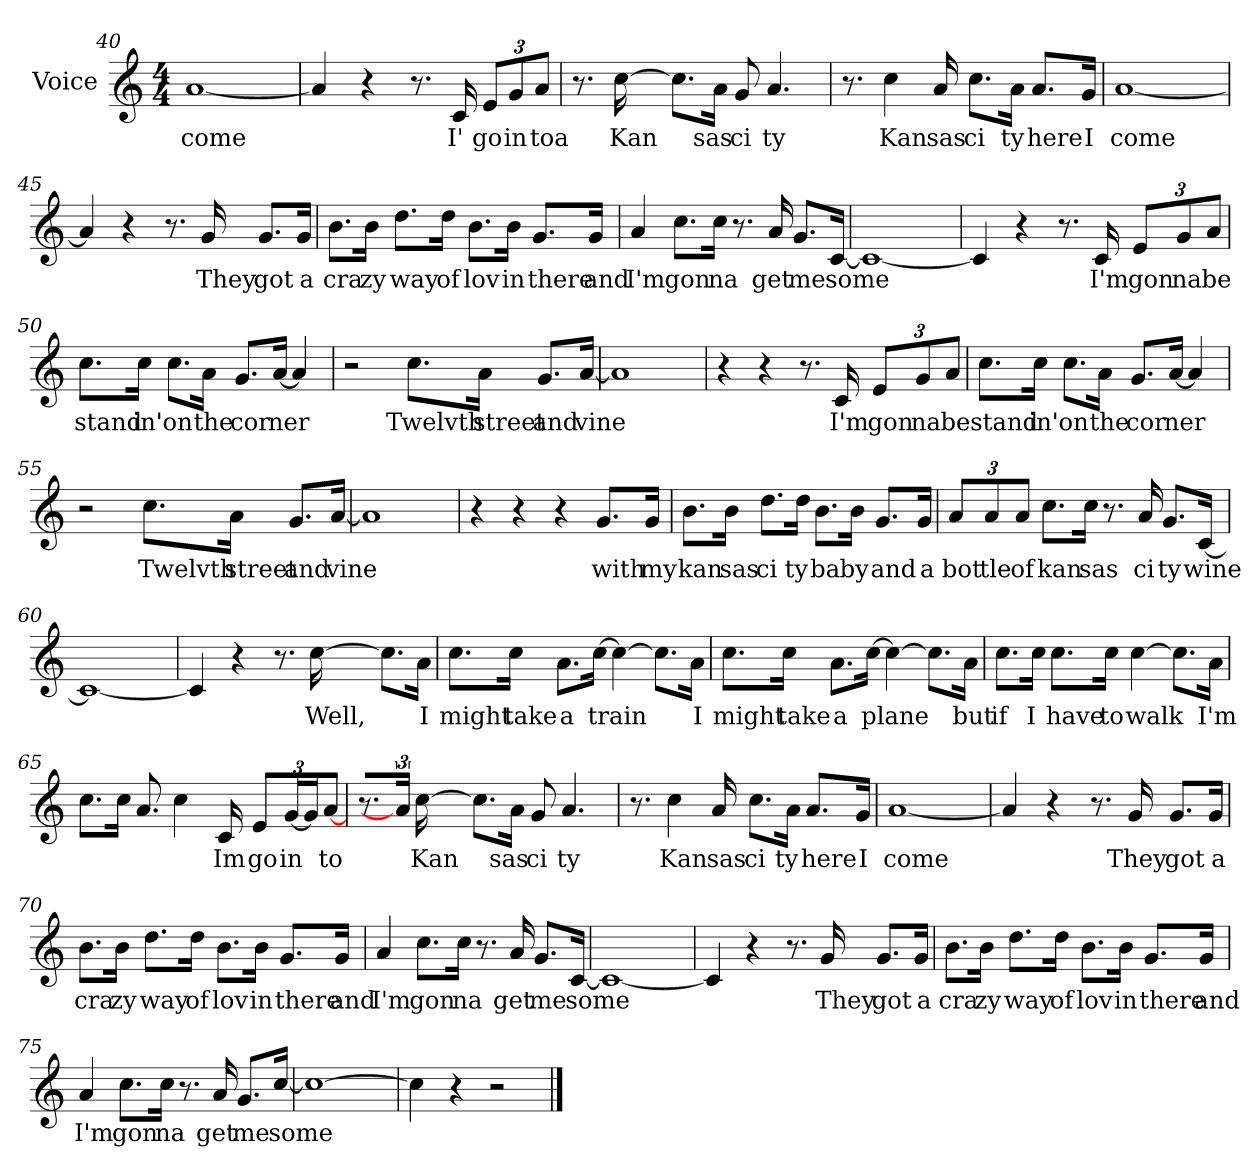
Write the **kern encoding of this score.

**kern	**text
*part1	*part1
*staff1	*staff1
*I"Voice	*
*I'V	*
*clefG2	*
*k[]	*
*C:	*
*M4/4	*
=40	=40
!	!LO:LY:b
[1a	come
=41	=41
4a/]	.
4r	.
8.r	.
!	!LO:LY:b
16c/	I'
!	!LO:LY:b
12e/L	go
!	!LO:LY:b
12g/	in
!	!LO:LY:b
12a/J	toa
=42	=42
8.r	.
!	!LO:LY:b
[16cc\	Kan
8.cc\L]	.
!	!LO:LY:b
16a\Jk	sas
!	!LO:LY:b
8g/	ci
!	!LO:LY:b
4.a/	ty
!!LO:LB:g=z
=43	=43
8.r	.
!	!LO:LY:b
4cc\	Kan
!	!LO:LY:b
16a/	sas
!	!LO:LY:b
8.cc\L	ci
!	!LO:LY:b
16a\Jk	ty
!	!LO:LY:b
8.a/L	here
!	!LO:LY:b
16g/Jk	I
=44	=44
!	!LO:LY:b
[1a	come
=45	=45
4a/]	.
4r	.
8.r	.
!	!LO:LY:b
16g/	They
!	!LO:LY:b
8.g/L	got
!	!LO:LY:b
16g/Jk	a
=46	=46
!	!LO:LY:b
8.b\L	cra
!	!LO:LY:b
16b\Jk	zy
!	!LO:LY:b
8.dd\L	way
!	!LO:LY:b
16dd\Jk	of
!	!LO:LY:b
8.b\L	lov
!	!LO:LY:b
16b\Jk	in
!	!LO:LY:b
8.g/L	there
!	!LO:LY:b
16g/Jk	and
!!LO:LB:g=z
=47	=47
!	!LO:LY:b
4a/	I'm
!	!LO:LY:b
8.cc\L	gon
!	!LO:LY:b
16cc\Jk	na
8.r	.
!	!LO:LY:b
16a/	get
!	!LO:LY:b
8.g/L	me
!	!LO:LY:b
[16c/Jk	some
=48	=48
1c_	.
=49	=49
4c/]	.
4r	.
8.r	.
!	!LO:LY:b
16c/	I'm
!	!LO:LY:b
12e/L	gon
!	!LO:LY:b
12g/	na
!	!LO:LY:b
12a/J	be
=50	=50
!	!LO:LY:b
8.cc\L	stand
!	!LO:LY:b
16cc\Jk	in'
!	!LO:LY:b
8.cc\L	on
!	!LO:LY:b
16a\Jk	the
!	!LO:LY:b
8.g/L	cor
!	!LO:LY:b
[16a/Jk	ner
4a/]	.
!!LO:LB:g=z
=51	=51
2r	.
!	!LO:LY:b
8.cc\L	Twelvth
!	!LO:LY:b
16a\Jk	street
!	!LO:LY:b
8.g/L	and
!	!LO:LY:b
[16a/Jk	vine
=52	=52
1a]	.
=53	=53
4r	.
4r	.
8.r	.
!	!LO:LY:b
16c/	I'm
!	!LO:LY:b
12e/L	gon
!	!LO:LY:b
12g/	na
!	!LO:LY:b
12a/J	be
=54	=54
!	!LO:LY:b
8.cc\L	stand
!	!LO:LY:b
16cc\Jk	in'
!	!LO:LY:b
8.cc\L	on
!	!LO:LY:b
16a\Jk	the
!	!LO:LY:b
8.g/L	cor
!	!LO:LY:b
[16a/Jk	ner
4a/]	.
!!LO:LB:g=z
=55	=55
2r	.
!	!LO:LY:b
8.cc\L	Twelvth
!	!LO:LY:b
16a\Jk	street
!	!LO:LY:b
8.g/L	and
!	!LO:LY:b
[16a/Jk	vine
=56	=56
1a]	.
=57	=57
4r	.
4r	.
4r	.
!	!LO:LY:b
8.g/L	with
!	!LO:LY:b
16g/Jk	my
=58	=58
!	!LO:LY:b
8.b\L	kan
!	!LO:LY:b
16b\Jk	sas
!	!LO:LY:b
8.dd\L	ci
!	!LO:LY:b
16dd\Jk	ty
!	!LO:LY:b
8.b\L	ba
!	!LO:LY:b
16b\Jk	by
!	!LO:LY:b
8.g/L	and
!	!LO:LY:b
16g/Jk	a
!!LO:LB:g=z
=59	=59
!	!LO:LY:b
12a/L	bot
!	!LO:LY:b
12a/	tle
!	!LO:LY:b
12a/J	of
!	!LO:LY:b
8.cc\L	kan
!	!LO:LY:b
16cc\Jk	sas
8.r	.
!	!LO:LY:b
16a/	ci
!	!LO:LY:b
8.g/L	ty
!	!LO:LY:b
[16c/Jk	wine
=60	=60
1c_	.
=61	=61
4c/]	.
4r	.
8.r	.
!	!LO:LY:b
[16cc\	Well,
8.cc\L]	.
!	!LO:LY:b
16a\Jk	I
!!LO:PB:g=z
=62	=62
!	!LO:LY:b
8.cc\L	might
!	!LO:LY:b
16cc\Jk	take
!	!LO:LY:b
8.a\L	a
!	!LO:LY:b
[16cc\Jk	train
4cc\_	.
8.cc\L]	.
!	!LO:LY:b
16a\Jk	I
=63	=63
!	!LO:LY:b
8.cc\L	might
!	!LO:LY:b
16cc\Jk	take
!	!LO:LY:b
8.a\L	a
!	!LO:LY:b
[16cc\Jk	plane
4cc\_	.
8.cc\L]	.
!	!LO:LY:b
16a\Jk	but
=64	=64
!	!LO:LY:b
8.cc\L	if
!	!LO:LY:b
16cc\Jk	I
!	!LO:LY:b
8.cc\L	have
!	!LO:LY:b
16cc\Jk	to
!	!LO:LY:b
[4cc\	walk
8.cc\L]	.
!	!LO:LY:b
16a\Jk	I'm
!!LO:LB:g=z
=65	=65
8.cc\L	.
16cc\Jk	.
8.a/	.
4cc\	.
!	!LO:LY:b
16c/	Im
!	!LO:LY:b
12e/L	go
!	!LO:LY:b
[24g/	in
24g/]	.
!	!LO:LY:b
[12a/J	to
=66	=66
8.r	.
24a/J]	.
!	!LO:LY:b
[16cc\	Kan
8.cc\L]	.
!	!LO:LY:b
16a\Jk	sas
!	!LO:LY:b
8g/	ci
!	!LO:LY:b
4.a/	ty
=67	=67
8.r	.
!	!LO:LY:b
4cc\	Kan
!	!LO:LY:b
16a/	sas
!	!LO:LY:b
8.cc\L	ci
!	!LO:LY:b
16a\Jk	ty
!	!LO:LY:b
8.a/L	here
!	!LO:LY:b
16g/Jk	I
=68	=68
!	!LO:LY:b
[1a	come
!!LO:LB:g=z
=69	=69
4a/]	.
4r	.
8.r	.
!	!LO:LY:b
16g/	They
!	!LO:LY:b
8.g/L	got
!	!LO:LY:b
16g/Jk	a
=70	=70
!	!LO:LY:b
8.b\L	cra
!	!LO:LY:b
16b\Jk	zy
!	!LO:LY:b
8.dd\L	way
!	!LO:LY:b
16dd\Jk	of
!	!LO:LY:b
8.b\L	lov
!	!LO:LY:b
16b\Jk	in
!	!LO:LY:b
8.g/L	there
!	!LO:LY:b
16g/Jk	and
=71	=71
!	!LO:LY:b
4a/	I'm
!	!LO:LY:b
8.cc\L	gon
!	!LO:LY:b
16cc\Jk	na
8.r	.
!	!LO:LY:b
16a/	get
!	!LO:LY:b
8.g/L	me
!	!LO:LY:b
[16c/Jk	some
=72	=72
1c_	.
!!LO:LB:g=z
=73	=73
4c/]	.
4r	.
8.r	.
!	!LO:LY:b
16g/	They
!	!LO:LY:b
8.g/L	got
!	!LO:LY:b
16g/Jk	a
=74	=74
!	!LO:LY:b
8.b\L	cra
!	!LO:LY:b
16b\Jk	zy
!	!LO:LY:b
8.dd\L	way
!	!LO:LY:b
16dd\Jk	of
!	!LO:LY:b
8.b\L	lov
!	!LO:LY:b
16b\Jk	in
!	!LO:LY:b
8.g/L	there
!	!LO:LY:b
16g/Jk	and
=75	=75
!	!LO:LY:b
4a/	I'm
!	!LO:LY:b
8.cc\L	gon
!	!LO:LY:b
16cc\Jk	na
8.r	.
!	!LO:LY:b
16a/	get
!	!LO:LY:b
8.g/L	me
!	!LO:LY:b
[16cc/Jk	some
=76	=76
1cc_	.
=77	=77
4cc\]	.
4r	.
2r	.
==	==
*-	*-
